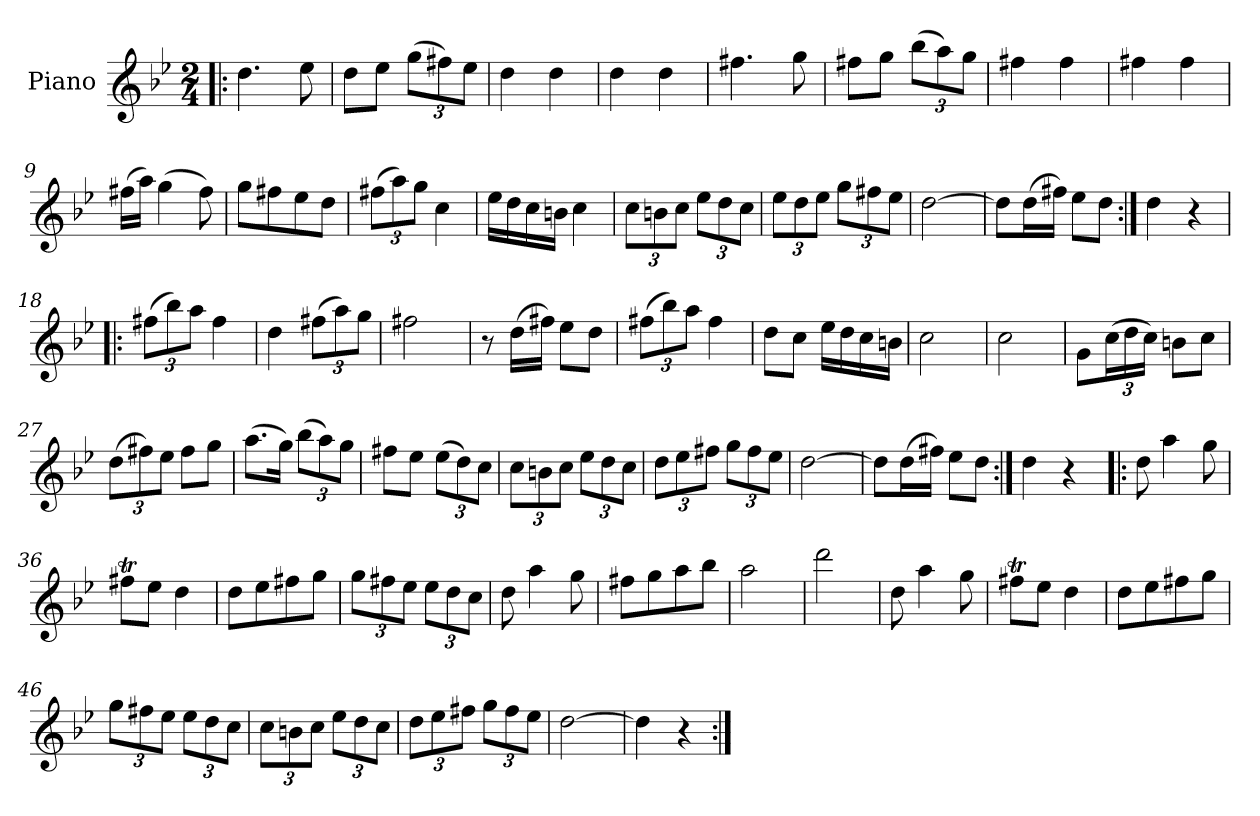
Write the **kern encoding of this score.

**kern
*part1
*staff1
*I"Piano
*I'Pno.
*clefG2
*k[b-e-]
*g:
*M2/4
=1!|:
4.dd\
8ee-\
=2
8dd\L
8ee-\J
*Xbrackettup
(>12gg\L
12ff#X\)
12ee-\J
=3
4dd\
4dd\
=4
4dd\
4dd\
=5
4.ff#X\
8gg\
=6
8ff#X\L
8gg\J
(>12bb-\L
12aa\)
12gg\J
=7
4ff#X\
4ff#\
=8
4ff#X\
4ff#\
=9
(>16ff#X\LL
16aa\JJ)
(>4gg\
8ff#\)
!!LO:LB:g=z
=10
8gg\L
8ff#X\
8ee-\
8dd\J
=11
(>12ff#X\L
12aa\)
12gg\J
4cc\
=12
16ee-\LL
16dd\
16cc\
16bn\JJ
4cc\
=13
12cc\L
12bn\
12cc\J
12ee-\L
12dd\
12cc\J
=14
12ee-\L
12dd\
12ee-\J
12gg\L
12ff#X\
12ee-\J
=15
[2dd\
!!LO:LB:g=z
=16
8dd\L]
(>16dd\L
16ff#X\JJ)
8ee-\L
8dd\J
=17:|!
4dd\
4r
=18!|:
(>12ff#X\L
12bb-\)
12aa\J
4ff#\
=19
4dd\
(>12ff#X\L
12aa\)
12gg\J
=20
2ff#X\
=21
8r
(>16dd\LL
16ff#X\JJ)
8ee-\L
8dd\J
=22
(>12ff#X\L
12bb-\)
12aa\J
4ff#\
!!LO:LB:g=z
=23
8dd\L
8cc\J
16ee-\LL
16dd\
16cc\
16bn\JJ
=24
2cc\
=25
2cc\
=26
8g\L
(>24cc\L
24dd\
24cc\JJ)
8bn\L
8cc\J
=27
(>12dd\L
12ff#X\)
12ee-\J
8ff#\L
8gg\J
=28
(>8.aa\L
16gg\Jk)
(>12bb-\L
12aa\)
12gg\J
!!LO:LB:g=z
=29
8ff#X\L
8ee-\J
(>12ee-\L
12dd\)
12cc\J
=30
12cc\L
12bn\
12cc\J
12ee-\L
12dd\
12cc\J
=31
12dd\L
12ee-\
12ff#X\J
12gg\L
12ff#\
12ee-\J
=32
[2dd\
=33
8dd\L]
(>16dd\L
16ff#X\JJ)
8ee-\L
8dd\J
=34:|!
4dd\
4r
!!LO:LB:g=z
=35!|:
8dd\
4aa\
8gg\
=36
8ff#Xt\L
8ee-\J
4dd\
=37
8dd\L
8ee-\
8ff#X\
8gg\J
=38
12gg\L
12ff#X\
12ee-\J
12ee-\L
12dd\
12cc\J
=39
8dd\
4aa\
8gg\
=40
8ff#X\L
8gg\
8aa\
8bb-\J
=41
2aa\
=42
2ddd\
=43
8dd\
4aa\
8gg\
!!LO:LB:g=z
=44
8ff#Xt\L
8ee-\J
4dd\
=45
8dd\L
8ee-\
8ff#X\
8gg\J
=46
12gg\L
12ff#X\
12ee-\J
12ee-\L
12dd\
12cc\J
=47
12cc\L
12bn\
12cc\J
12ee-\L
12dd\
12cc\J
=48
12dd\L
12ee-\
12ff#X\J
12gg\L
12ff#\
12ee-\J
=49
[2dd\
=50
4dd\]
4r
=:|!
*-
